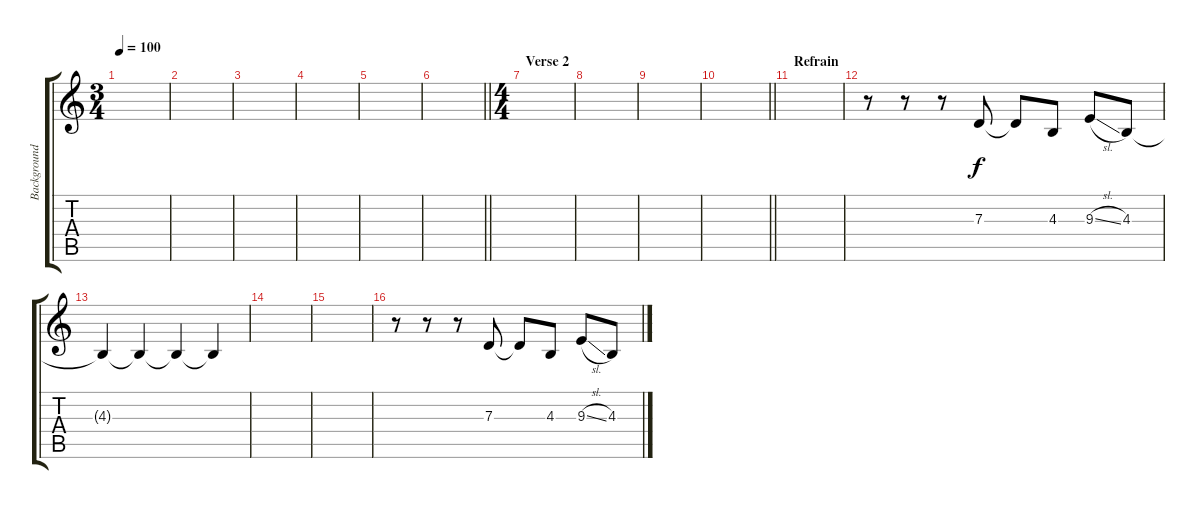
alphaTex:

\track ("Background Vocals" "Background") {instrument violin}
\staff {score tabs}
\tuning (E4 B3 G3 D3 A2 E2) {hide}
\ts (3 4)
\tempo 100
\clef g2
\ks c
|
|
|
|
|
\barLineRight lightlight
|
\ts (4 4)
\section ("" "Verse 2")
|
|
|
\barLineRight lightlight
|
\section ("" "Refrain")
|
r.8 r.8 r.8 7.3.8 7.3{t}.8 4.3.8 9.3{sl}.8 4.3.8 |
4.3{t}.4 4.3{t}.4 4.3{t}.4 4.3{t}.4 |
|
|
r.8 r.8 r.8 7.3.8 7.3{t}.8 4.3.8 9.3{sl}.8 4.3.8
